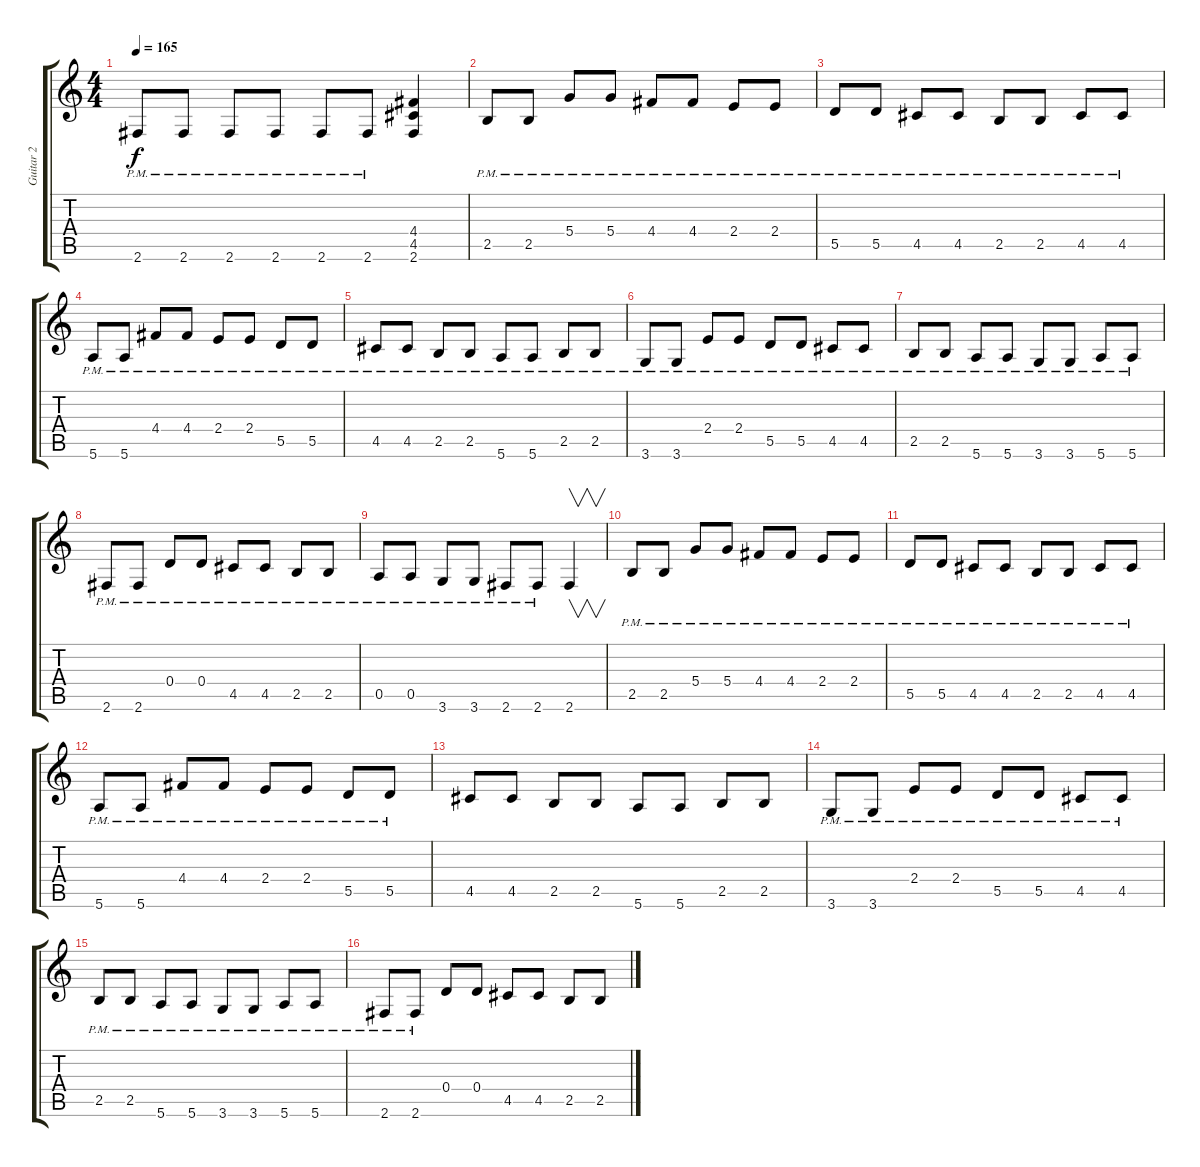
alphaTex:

\track ("Guitar 2" "Guitar 2") {instrument distortionguitar}
\staff {score tabs}
\tuning (E4 B3 G3 D3 A2 E2) {hide}
\ts (4 4)
\tempo 165
\clef g2
\ks c
2.6{pm}.8{dy f} 2.6{pm}.8 2.6{pm}.8 2.6{pm}.8 2.6{pm}.8 2.6{pm}.8 (4.4 4.5 2.6).4 |
2.5{pm}.8 2.5{pm}.8 5.4{pm}.8 5.4{pm}.8 4.4{pm}.8 4.4{pm}.8 2.4{pm}.8 2.4{pm}.8 |
5.5{pm}.8 5.5{pm}.8 4.5{pm}.8 4.5{pm}.8 2.5{pm}.8 2.5{pm}.8 4.5{pm}.8 4.5{pm}.8 |
5.6{pm}.8 5.6{pm}.8 4.4{pm}.8 4.4{pm}.8 2.4{pm}.8 2.4{pm}.8 5.5{pm}.8 5.5{pm}.8 |
4.5{pm}.8 4.5{pm}.8 2.5{pm}.8 2.5{pm}.8 5.6{pm}.8 5.6{pm}.8 2.5{pm}.8 2.5{pm}.8 |
3.6{pm}.8 3.6{pm}.8 2.4{pm}.8 2.4{pm}.8 5.5{pm}.8 5.5{pm}.8 4.5{pm}.8 4.5{pm}.8 |
2.5{pm}.8 2.5{pm}.8 5.6{pm}.8 5.6{pm}.8 3.6{pm}.8 3.6{pm}.8 5.6{pm}.8 5.6{pm}.8 |
2.6{pm}.8 2.6{pm}.8 0.4{pm}.8 0.4{pm}.8 4.5{pm}.8 4.5{pm}.8 2.5{pm}.8 2.5{pm}.8 |
0.5{pm}.8 0.5{pm}.8 3.6{pm}.8 3.6{pm}.8 2.6{pm}.8 2.6{pm}.8 2.6.4{v} |
2.5{pm}.8 2.5{pm}.8 5.4{pm}.8 5.4{pm}.8 4.4{pm}.8 4.4{pm}.8 2.4{pm}.8 2.4{pm}.8 |
5.5{pm}.8 5.5{pm}.8 4.5{pm}.8 4.5{pm}.8 2.5{pm}.8 2.5{pm}.8 4.5{pm}.8 4.5{pm}.8 |
5.6{pm}.8 5.6{pm}.8 4.4{pm}.8 4.4{pm}.8 2.4{pm}.8 2.4{pm}.8 5.5{pm}.8 5.5{pm}.8 |
4.5.8 4.5.8 2.5.8 2.5.8 5.6.8 5.6.8 2.5.8 2.5.8 |
3.6{pm}.8 3.6{pm}.8 2.4{pm}.8 2.4{pm}.8 5.5{pm}.8 5.5{pm}.8 4.5{pm}.8 4.5{pm}.8 |
2.5{pm}.8 2.5{pm}.8 5.6{pm}.8 5.6{pm}.8 3.6{pm}.8 3.6{pm}.8 5.6{pm}.8 5.6{pm}.8 |
2.6{pm}.8 2.6{pm}.8 0.4.8 0.4.8 4.5.8 4.5.8 2.5.8 2.5.8
